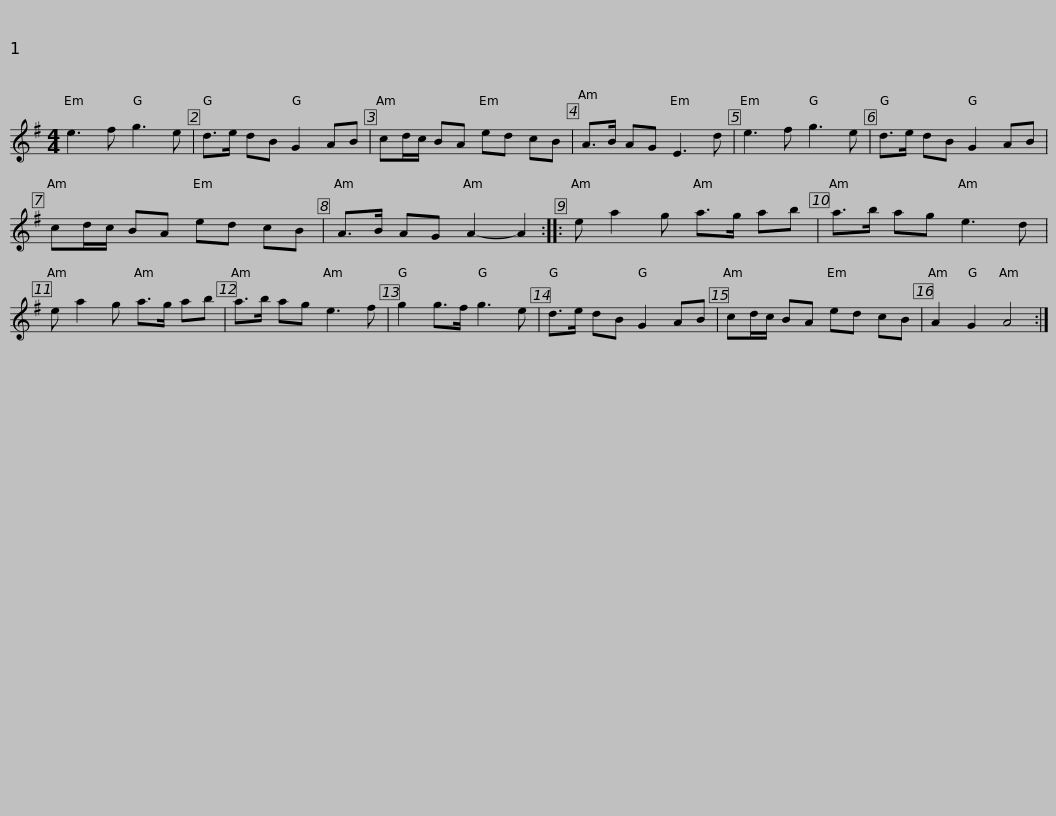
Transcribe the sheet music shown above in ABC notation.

X:1
L:1/8
M:4/4
I:linebreak $
K:G
V:1 treble
V:1
 e3 f g3 e | d>e dB G2 AB | cd/c/ BA ed cB | A>B AG E3 d | e3 f g3 e | %5
 d>e dB G2 AB |$ cd/c/ BA ed cB | A>B AG A2- A2 :: e a2 g a>g ab | a>b ag e3 d | %10
 e a2 g a>g ab |$ a>b ag e3 f | g2 g>f g3 e | d>e dB G2 AB | cd/c/ BA ed cB | %15
 A2 G2 A4 :| %16
